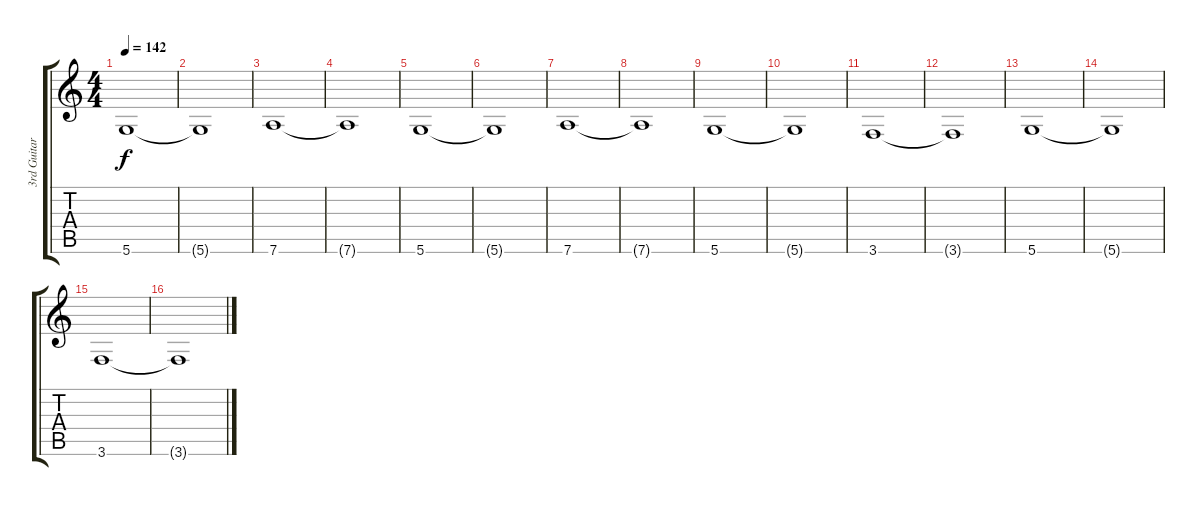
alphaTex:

\track ("3rd Guitar(viel Bass!!!)" "3rd Guitar") {instrument distortionguitar}
\staff {score tabs}
\tuning (E4 B3 G3 D3 A2 D2) {hide}
\ts (4 4)
\tempo 142
\clef g2
\ks c
5.6.1{dy f volume 16} |
5.6{t}.1 |
7.6.1 |
7.6{t}.1 |
5.6.1 |
5.6{t}.1 |
7.6.1 |
7.6{t}.1 |
5.6.1 |
5.6{t}.1 |
3.6.1 |
3.6{t}.1 |
5.6.1 |
5.6{t}.1 |
3.6.1 |
3.6{t}.1
